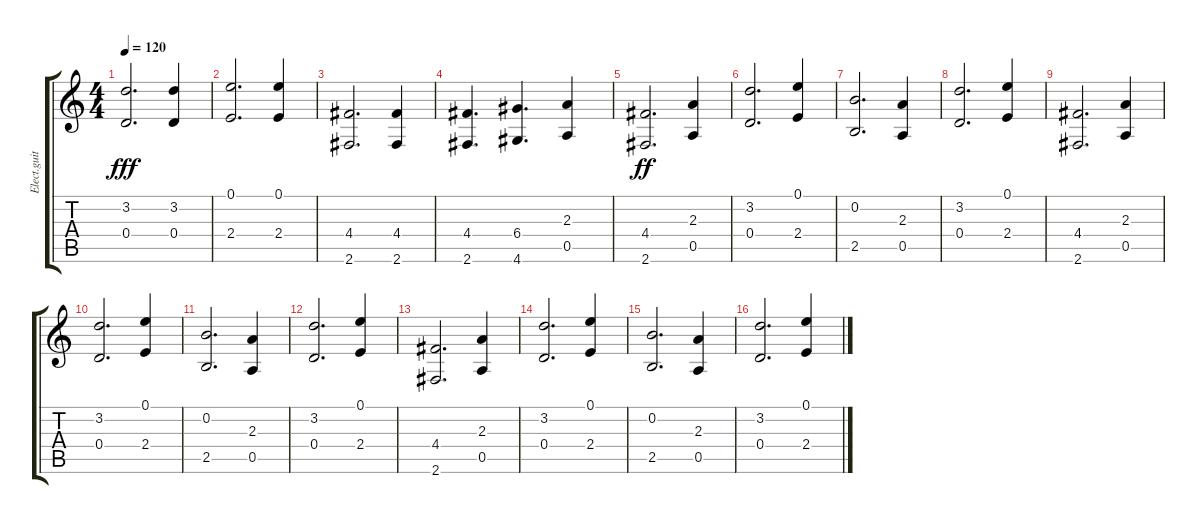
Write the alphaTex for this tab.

\track ("Elect.guitar (clean)" "Elect.guit") {instrument distortionguitar}
\staff {score tabs}
\tuning (E4 B3 G3 D3 A2 E2) {hide}
\ts (4 4)
\tempo 120
\clef g2
\ks c
(3.2 0.4).2{d dy fff} (3.2 0.4).4 |
(0.1 2.4).2{d} (0.1 2.4).4 |
(4.4 2.6).2{d} (4.4 2.6).4 |
(4.4 2.6).4{d} (6.4 4.6).4{d} (2.3 0.5).4 |
(4.4 2.6).2{d dy ff} (2.3 0.5).4 |
(3.2 0.4).2{d} (0.1 2.4).4 |
(0.2 2.5).2{d} (2.3 0.5).4 |
(3.2 0.4).2{d} (0.1 2.4).4 |
(4.4 2.6).2{d} (2.3 0.5).4 |
(3.2 0.4).2{d} (0.1 2.4).4 |
(0.2 2.5).2{d} (2.3 0.5).4 |
(3.2 0.4).2{d} (0.1 2.4).4 |
(4.4 2.6).2{d} (2.3 0.5).4 |
(3.2 0.4).2{d} (0.1 2.4).4 |
(0.2 2.5).2{d} (2.3 0.5).4 |
(3.2 0.4).2{d} (0.1 2.4).4
